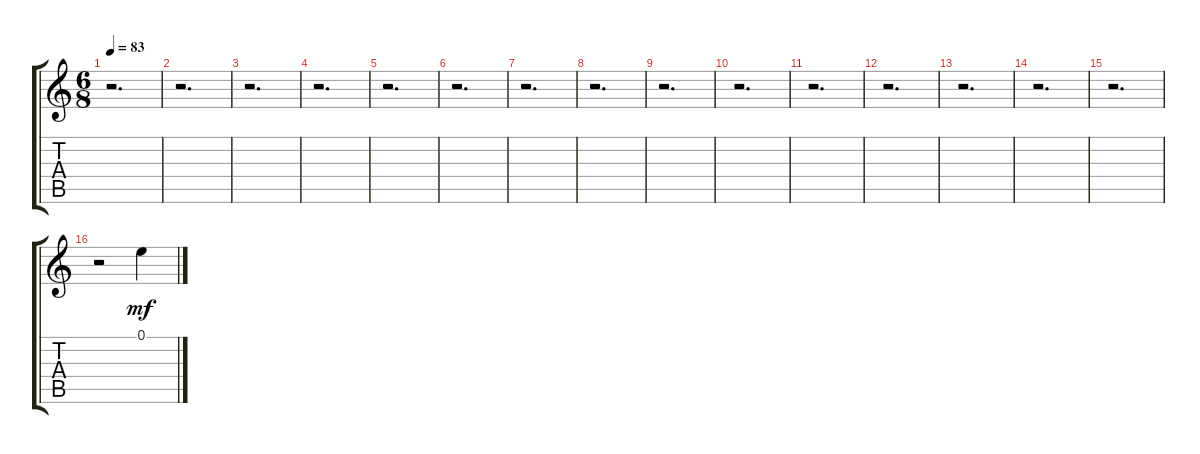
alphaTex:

\track "" {instrument electricbassfinger}
\staff {score tabs}
\tuning (E4 B3 G3 D3 A2 E2) {hide}
\ts (6 8)
\tempo 83
\clef g2
\ks c
r.2{d dy mf} |
r.2{d} |
r.2{d} |
r.2{d} |
r.2{d} |
r.2{d} |
r.2{d} |
r.2{d} |
r.2{d} |
r.2{d} |
r.2{d} |
r.2{d} |
r.2{d} |
r.2{d} |
r.2{d} |
r.2 0.1.4
